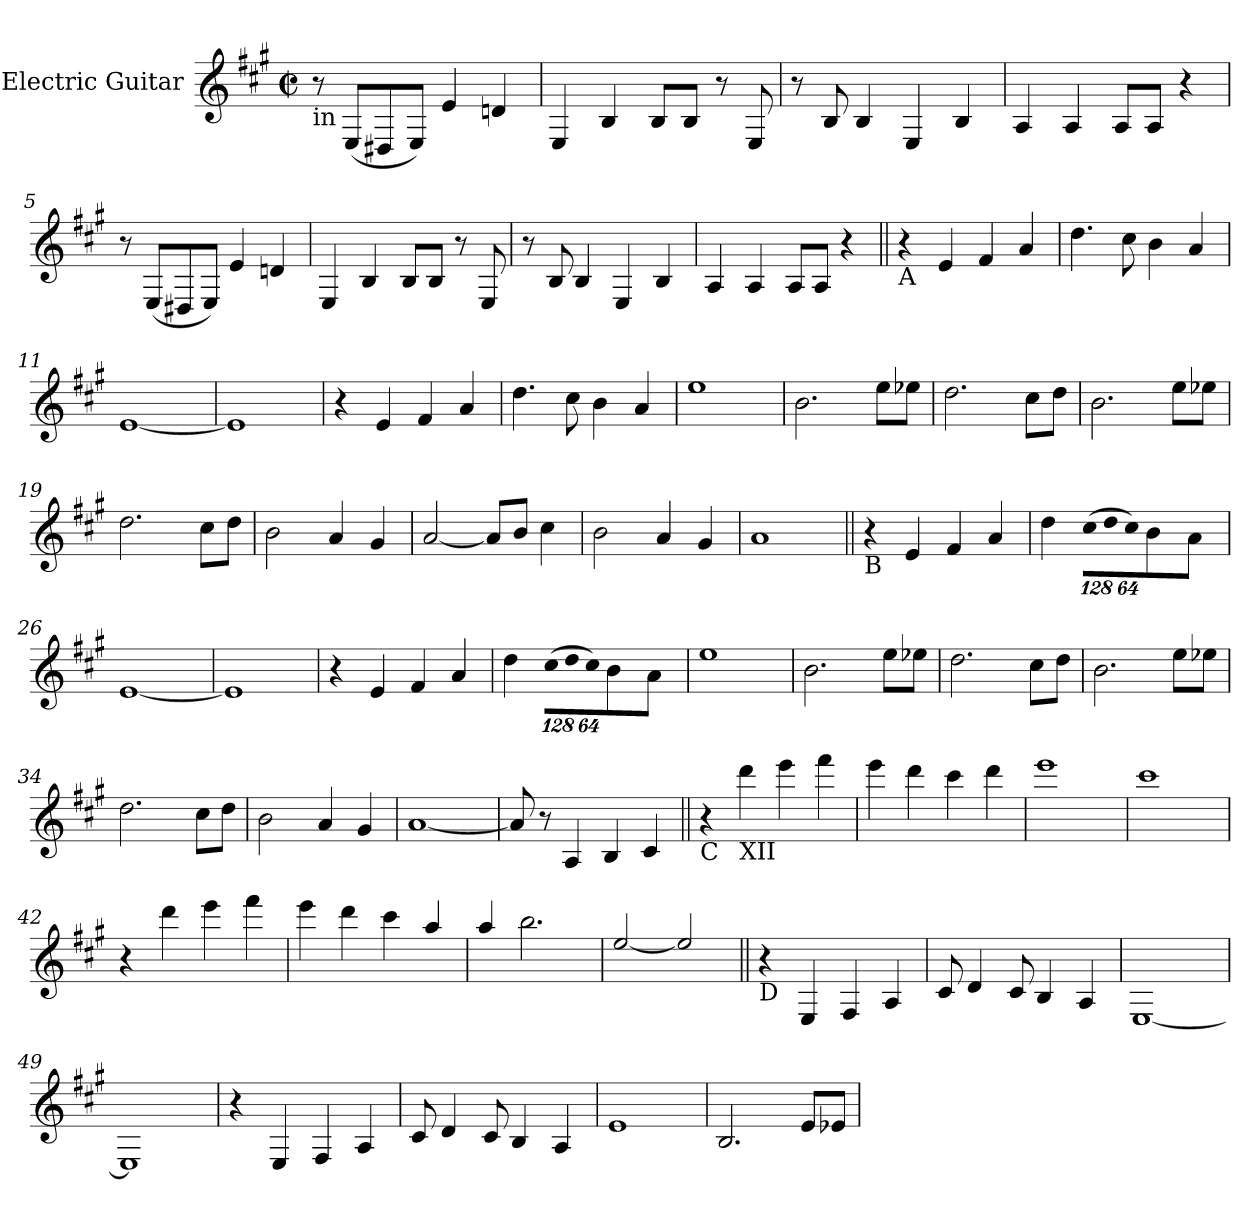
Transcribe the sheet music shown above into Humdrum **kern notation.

**kern
*part1
*staff1
*I"Electric Guitar
*I'E. Gtr.
!!LO:PB:g=z
*clefG2
*ITrd7c12
*k[f#c#g#]
*A:
*M2/2
*met(c|)
*MM178
=1
!LO:TX:b:t=in
8r
(8EEi/L
8DD#Xi/
8EEi/J)
4Ei/
4Dni/
=2
4EEi/
4BBi/
8BBi/L
8BBi/J
8r
8EEi/
=3
8r
8BBi/
4BBi/
4EEi/
4BBi/
=4
4AAi/
4AAi/
8AAi/L
8AAi/J
4r
!!LO:LB:g=z
=5
8r
(8EEi/L
8DD#Xi/
8EEi/J)
4Ei/
4Dni/
=6
4EEi/
4BBi/
8BBi/L
8BBi/J
8r
8EEi/
=7
8r
8BBi/
4BBi/
4EEi/
4BBi/
=8
4AAi/
4AAi/
8AAi/L
8AAi/J
4r
!!LO:LB:g=z
=9||
!LO:TX:b:t=A
4r
4Ei/
4F#i/
4Ai/
=10
4.di\
8c#i\
4Bi\
4Ai/
=11
[<1Ei
=12
1Ei]
!!LO:LB:g=z
=13
4r
4Ei/
4F#i/
4Ai/
=14
4.di\
8c#i\
4Bi\
4Ai/
=15
1ei
=16
2.Bi\
8ei\L
8e-Xi\J
!!LO:LB:g=z
=17
2.di\
8c#i\L
8di\J
=18
2.Bi\
8ei\L
8e-Xi\J
=19
2.di\
8c#i\L
8di\J
=20
2Bi\
4Ai/
4G#i/
!!LO:LB:g=z
=21
[<2Ai/
8Ai/L]
8Bi/J
4c#i\
=22
2Bi\
4Ai/
4G#i/
=23
1Ai
!!LO:LB:g=z
=24||
!LO:TX:b:t=B
4r
4Ei/
4F#i/
4Ai/
=25
4di\
*Xbrackettup
!LO:N:vis=8
(1024%85c#i\L
!LO:N:vis=8
1024%85di\
!LO:N:vis=8
512%43c#i\J)
4Bi\
4Ai/
=26
[<1Ei
=27
1Ei]
!!LO:LB:g=z
=28
4r
4Ei/
4F#i/
4Ai/
=29
4di\
!LO:N:vis=8
(1024%85c#i\L
!LO:N:vis=8
1024%85di\
!LO:N:vis=8
512%43c#i\J)
4Bi\
4Ai/
=30
1ei
!!LO:LB:g=z
=31
2.Bi\
8ei\L
8e-Xi\J
=32
2.di\
8c#i\L
8di\J
=33
2.Bi\
8ei\L
8e-Xi\J
!!LO:LB:g=z
=34
2.di\
8c#i\L
8di\J
=35
2Bi\
4Ai/
4G#i/
=36
[<1Ai
=37
8Ai/]
8r
4AAi/
4BBi/
4C#i/
!!LO:PB:g=z
=38||
!LO:TX:b:t=C
4r
!LO:TX:b:t=XII
4ddi\
4eei\
4ff#i\
=39
4eei\
4ddi\
4cc#i\
4ddi\
=40
1eei
=41
1cc#i
!!LO:LB:g=z
=42
4r
4ddi\
4eei\
4ff#i\
=43
4eei\
4ddi\
4cc#i\
4ai/
=44
4ai/
2.bi\
=45
[<2ei/
2ei/]
!!LO:LB:g=z
=46||
!LO:TX:b:t=D
4r
4EEi/
4FF#i/
4AAi/
=47
8C#i/
4Di/
8C#i/
4BBi/
4AAi/
=48
[<1EEi
=49
1EEi]
!!LO:LB:g=z
=50
4r
4EEi/
4FF#i/
4AAi/
=51
8C#i/
4Di/
8C#i/
4BBi/
4AAi/
=52
1Ei
=53
2.BBi/
8Ei/L
8E-Xi/J
=
*-
